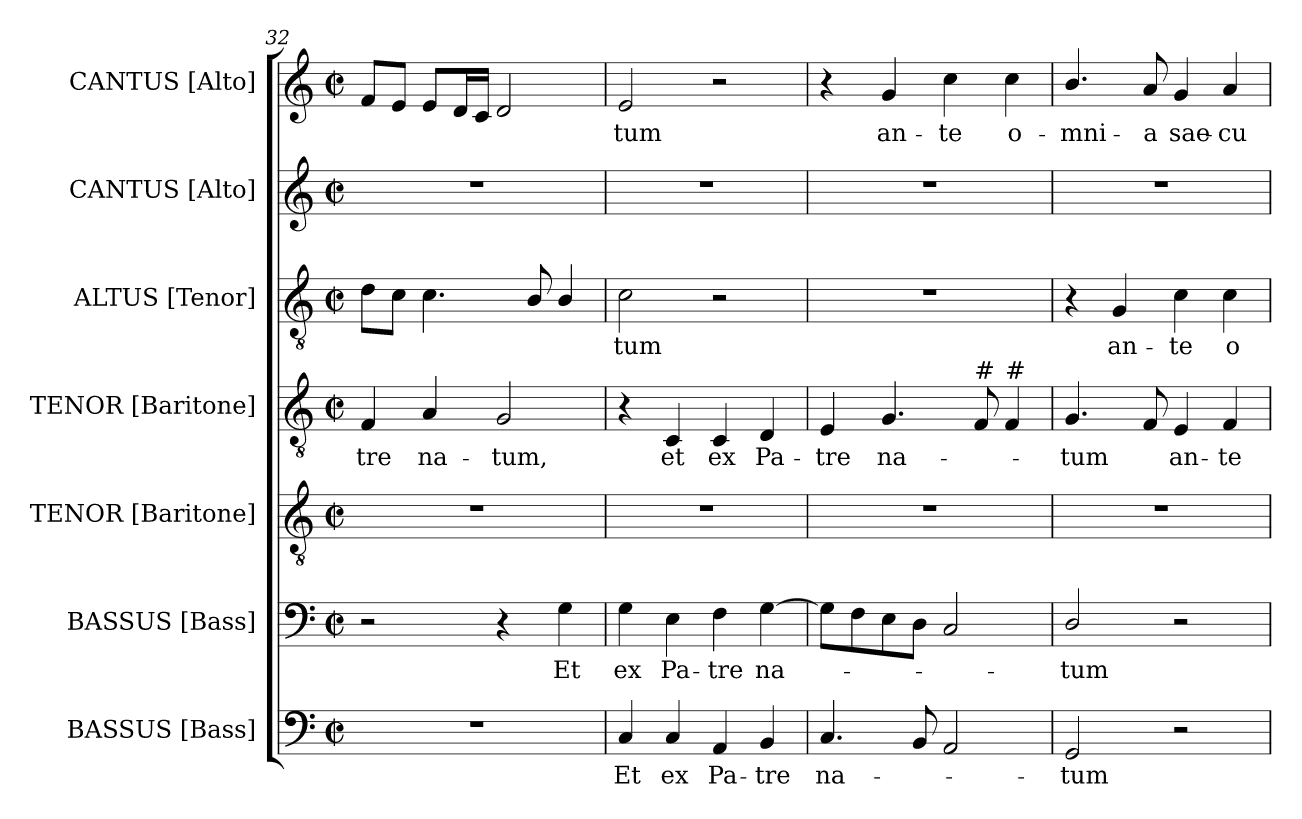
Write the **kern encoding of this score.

**kern	**text	**kern	**text	**kern	**kern	**text	**kern	**text	**kern	**kern	**text
*part7	*part7	*part6	*part6	*part5	*part4	*part4	*part3	*part3	*part2	*part1	*part1
*staff7	*staff7	*staff6	*staff6	*staff5	*staff4	*staff4	*staff3	*staff3	*staff2	*staff1	*staff1
*I"BASSUS [Bass]	*	*I"BASSUS [Bass]	*	*I"TENOR [Baritone]	*I"TENOR [Baritone]	*	*I"ALTUS [Tenor]	*	*I"CANTUS [Alto]	*I"CANTUS [Alto]	*
*I'B.	*	*I'B.	*	*I'Bar.	*I'Bar.	*	*I'T.	*	*I'A.	*I'A.	*
*clefF4	*	*clefF4	*	*clefGv2	*clefGv2	*	*clefGv2	*	*clefG2	*clefG2	*
*	*	*	*	*ITrd7c12	*ITrd7c12	*	*ITrd7c12	*	*	*	*
*k[]	*	*k[]	*	*k[]	*k[]	*	*k[]	*	*k[]	*k[]	*
*C:	*	*C:	*	*C:	*C:	*	*C:	*	*C:	*C:	*
*M2/2	*	*M2/2	*	*M2/2	*M2/2	*	*M2/2	*	*M2/2	*M2/2	*
*met(c|)	*	*met(c|)	*	*met(c|)	*met(c|)	*	*met(c|)	*	*met(c|)	*met(c|)	*
=32	=32	=32	=32	=32	=32	=32	=32	=32	=32	=32	=32
!	!	!	!	!	!	!LO:LY:b:color=#000000	!	!	!	!	!
1r	.	2r	.	1r	4FFi/	-tre	8Di\L	.	1r	8fi/L	.
.	.	.	.	.	.	.	8Ci\J	.	.	8ei/J	.
!	!	!	!	!	!	!LO:LY:b:color=#000000	!	!	!	!	!
.	.	.	.	.	4AAi/	na-	4.Ci\	.	.	8ei/L	.
.	.	.	.	.	.	.	.	.	.	16di/L	.
.	.	.	.	.	.	.	.	.	.	16ci/JJ	.
!	!	!	!	!	!	!LO:LY:b:color=#000000	!	!	!	!	!
.	.	4r	.	.	2GGi/	-tum,	.	.	.	2di/	.
.	.	.	.	.	.	.	8BBi/	.	.	.	.
!	!	!	!LO:LY:b:color=#000000	!	!	!	!	!	!	!	!
.	.	4Gi\	Et	.	.	.	4BBi/	.	.	.	.
=33	=33	=33	=33	=33	=33	=33	=33	=33	=33	=33	=33
!	!LO:LY:b:color=#000000	!	!	!	!	!	!	!	!	!	!
!	!	!	!LO:LY:b:color=#000000	!	!	!	!	!	!	!	!
!	!	!	!	!	!	!	!	!LO:LY:b:color=#000000	!	!	!
!	!	!	!	!	!	!	!	!	!	!	!LO:LY:b:color=#000000
4Ci/	Et	4Gi\	ex	1r	4r	.	2Ci\	-tum	1r	2ei/	-tum
!	!LO:LY:b:color=#000000	!	!	!	!	!	!	!	!	!	!
!	!	!	!LO:LY:b:color=#000000	!	!	!	!	!	!	!	!
!	!	!	!	!	!	!LO:LY:b:color=#000000	!	!	!	!	!
4Ci/	ex	4Ei\	Pa-	.	4CCi/	et	.	.	.	.	.
!	!LO:LY:b:color=#000000	!	!	!	!	!	!	!	!	!	!
!	!	!	!LO:LY:b:color=#000000	!	!	!	!	!	!	!	!
!	!	!	!	!	!	!LO:LY:b:color=#000000	!	!	!	!	!
4AAi/	Pa-	4Fi\	-tre	.	4CCi/	ex	2r	.	.	2r	.
!	!LO:LY:b:color=#000000	!	!	!	!	!	!	!	!	!	!
!	!	!	!LO:LY:b:color=#000000	!	!	!	!	!	!	!	!
!	!	!	!	!	!	!LO:LY:b:color=#000000	!	!	!	!	!
4BBi/	-tre	[>4Gi\	na-	.	4DDi/	Pa-	.	.	.	.	.
=34	=34	=34	=34	=34	=34	=34	=34	=34	=34	=34	=34
!	!LO:LY:b:color=#000000	!	!	!	!	!	!	!	!	!	!
!	!	!	!	!	!	!LO:LY:b:color=#000000	!	!	!	!	!
4.Ci/	na-	8Gi\L]	.	1r	4EEi/	-tre	1r	.	1r	4r	.
.	.	8Fi\	.	.	.	.	.	.	.	.	.
!	!	!	!	!	!	!LO:LY:b:color=#000000	!	!	!	!	!
!	!	!	!	!	!	!	!	!	!	!	!LO:LY:b:color=#000000
.	.	8Ei\	.	.	4.GGi/	na-	.	.	.	4gi/	an-
8BBi/	.	8Di\J	.	.	.	.	.	.	.	.	.
!	!	!	!	!	!	!	!	!	!	!	!LO:LY:b:color=#000000
2AAi/	.	2Ci/	.	.	.	.	.	.	.	4cci\	-te
!	!	!	!	!	!LO:TX:a:t=#	!	!	!	!	!	!
.	.	.	.	.	8FFi/	.	.	.	.	.	.
!	!	!	!	!	!LO:TX:a:t=#	!	!	!	!	!	!
!	!	!	!	!	!	!	!	!	!	!	!LO:LY:b:color=#000000
.	.	.	.	.	4FFi/	.	.	.	.	4cci\	o-
=35	=35	=35	=35	=35	=35	=35	=35	=35	=35	=35	=35
!	!LO:LY:b:color=#000000	!	!	!	!	!	!	!	!	!	!
!	!	!	!LO:LY:b:color=#000000	!	!	!	!	!	!	!	!
!	!	!	!	!	!	!LO:LY:b:color=#000000	!	!	!	!	!
!	!	!	!	!	!	!	!	!	!	!	!LO:LY:b:color=#000000
2GGi/	-tum	2Di/	-tum	1r	4.GGi/	-tum	4r	.	1r	4.bi/	-mni-
!	!	!	!	!	!	!	!	!LO:LY:b:color=#000000	!	!	!
.	.	.	.	.	.	.	4GGi/	an-	.	.	.
!	!	!	!	!	!	!	!	!	!	!	!LO:LY:b:color=#000000
.	.	.	.	.	8FFi/	.	.	.	.	8ai/	-a
!	!	!	!	!	!	!LO:LY:b:color=#000000	!	!	!	!	!
!	!	!	!	!	!	!	!	!LO:LY:b:color=#000000	!	!	!
!	!	!	!	!	!	!	!	!	!	!	!LO:LY:b:color=#000000
2r	.	2r	.	.	4EEi/	an-	4Ci\	-te	.	4gi/	sae-
!	!	!	!	!	!	!LO:LY:b:color=#000000	!	!	!	!	!
!	!	!	!	!	!	!	!	!LO:LY:b:color=#000000	!	!	!
!	!	!	!	!	!	!	!	!	!	!	!LO:LY:b:color=#000000
.	.	.	.	.	4FFi/	-te	4Ci\	o-	.	4ai/	-cu-
=	=	=	=	=	=	=	=	=	=	=	=
*-	*-	*-	*-	*-	*-	*-	*-	*-	*-	*-	*-
